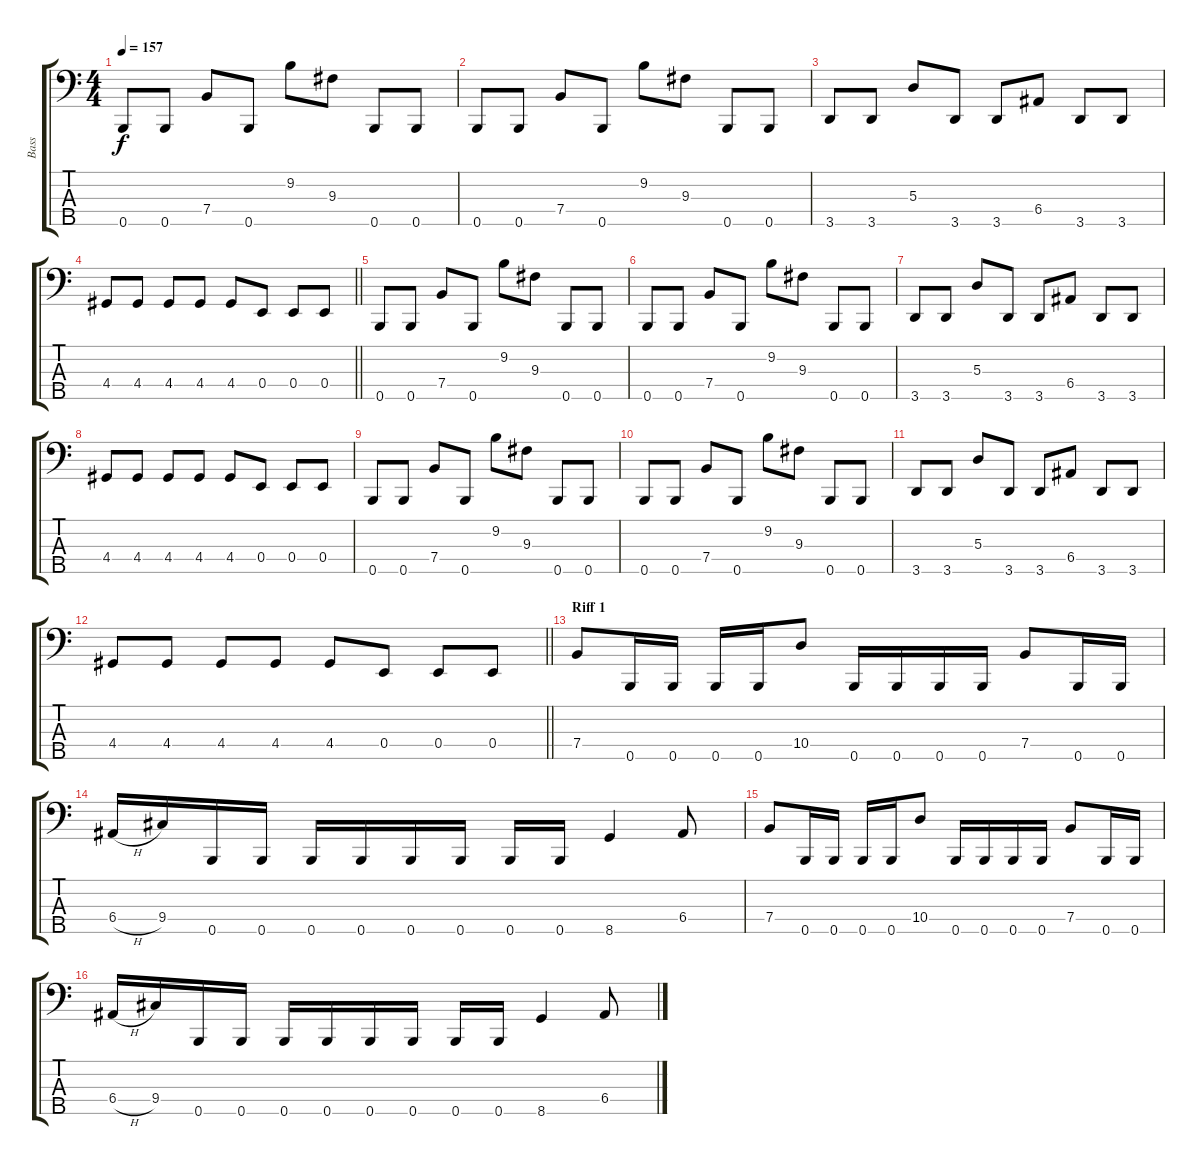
\track ("Bass" "Bass") {instrument electricbasspick}
\staff {score tabs}
\tuning (G2 D2 A1 E1 B0) {hide}
\ts (4 4)
\tempo 157
\clef f4
\ks c
0.5.8{dy f} 0.5.8 7.4.8 0.5.8 9.2.8 9.3.8 0.5.8 0.5.8 |
0.5.8 0.5.8 7.4.8 0.5.8 9.2.8 9.3.8 0.5.8 0.5.8 |
3.5.8 3.5.8 5.3.8 3.5.8 3.5.8 6.4.8 3.5.8 3.5.8 |
\barLineRight lightlight
4.4.8 4.4.8 4.4.8 4.4.8 4.4.8 0.4.8 0.4.8 0.4.8 |
0.5.8 0.5.8 7.4.8 0.5.8 9.2.8 9.3.8 0.5.8 0.5.8 |
0.5.8 0.5.8 7.4.8 0.5.8 9.2.8 9.3.8 0.5.8 0.5.8 |
3.5.8 3.5.8 5.3.8 3.5.8 3.5.8 6.4.8 3.5.8 3.5.8 |
4.4.8 4.4.8 4.4.8 4.4.8 4.4.8 0.4.8 0.4.8 0.4.8 |
0.5.8 0.5.8 7.4.8 0.5.8 9.2.8 9.3.8 0.5.8 0.5.8 |
0.5.8 0.5.8 7.4.8 0.5.8 9.2.8 9.3.8 0.5.8 0.5.8 |
3.5.8 3.5.8 5.3.8 3.5.8 3.5.8 6.4.8 3.5.8 3.5.8 |
\barLineRight lightlight
4.4.8 4.4.8 4.4.8 4.4.8 4.4.8 0.4.8 0.4.8 0.4.8 |
\section ("" "Riff 1")
7.4.8 0.5.16 0.5.16 0.5.16 0.5.16 10.4.8 0.5.16 0.5.16 0.5.16 0.5.16 7.4.8 0.5.16 0.5.16 |
6.4{h}.16 9.4.16 0.5.16 0.5.16 0.5.16 0.5.16 0.5.16 0.5.16 0.5.16 0.5.16 8.5.4 6.4.8 |
7.4.8 0.5.16 0.5.16 0.5.16 0.5.16 10.4.8 0.5.16 0.5.16 0.5.16 0.5.16 7.4.8 0.5.16 0.5.16 |
6.4{h}.16 9.4.16 0.5.16 0.5.16 0.5.16 0.5.16 0.5.16 0.5.16 0.5.16 0.5.16 8.5.4 6.4.8
